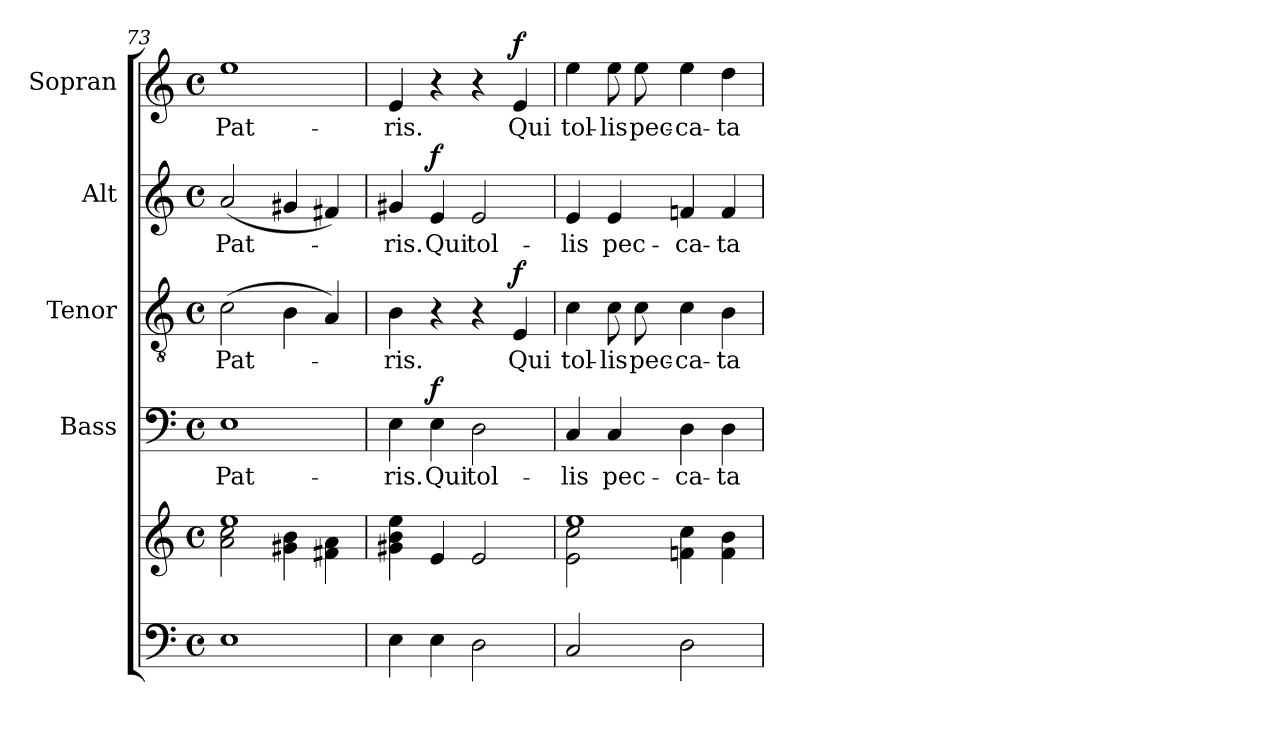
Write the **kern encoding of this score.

**kern	**kern	**kern	**text	**dynam	**kern	**text	**dynam	**kern	**text	**dynam	**kern	**text	**dynam
*part5	*part5	*part4	*part4	*part4	*part3	*part3	*part3	*part2	*part2	*part2	*part1	*part1	*part1
*staff6	*staff5	*staff4	*staff4	*staff4	*staff3	*staff3	*staff3	*staff2	*staff2	*staff2	*staff1	*staff1	*staff1
*	*	*I"Bass	*	*	*I"Tenor	*	*	*I"Alt	*	*	*I"Sopran	*	*
*	*	*I'B.	*	*	*I'T.	*	*	*I'A.	*	*	*I'S.	*	*
*clefF4	*clefG2	*clefF4	*	*	*clefGv2	*	*	*clefG2	*	*	*clefG2	*	*
*k[]	*k[]	*k[]	*	*	*k[]	*	*	*k[]	*	*	*k[]	*	*
*C:	*C:	*C:	*	*	*C:	*	*	*C:	*	*	*C:	*	*
*M4/4	*M4/4	*M4/4	*	*	*M4/4	*	*	*M4/4	*	*	*M4/4	*	*
*met(c)	*met(c)	*met(c)	*	*	*met(c)	*	*	*met(c)	*	*	*met(c)	*	*
=73	=73	=73	=73	=73	=73	=73	=73	=73	=73	=73	=73	=73	=73
*	*^	*	*	*	*	*	*	*	*	*	*	*	*
!	!	!	!	!LO:LY:b	!	!	!LO:LY:b	!	!	!LO:LY:b	!	!	!LO:LY:b	!
1E	1ee	2a\ 2cc\	1E	Pat-	.	(>2c\	Pat-	.	(<2a/	Pat-	.	1ee	Pat-	.
.	.	4g#X\ 4b\	.	.	.	4B\	.	.	4g#X/	.	.	.	.	.
.	.	4f#X\ 4a\	.	.	.	4A/)	.	.	4f#X/)	.	.	.	.	.
=74	=74	=74	=74	=74	=74	=74	=74	=74	=74	=74	=74	=74	=74	=74
!	!	!	!	!LO:LY:b	!	!	!LO:LY:b	!	!	!LO:LY:b	!	!	!LO:LY:b	!
*	*v	*v	*	*	*	*	*	*	*	*	*	*	*	*
4E\	4g#X\ 4b\ 4ee\	4E\	-ris.	.	4B\	-ris.	.	4g#X/	-ris.	.	4e/	-ris.	.
!	!	!	!LO:LY:b	!LO:DY:a	!	!	!	!	!LO:LY:b	!LO:DY:a	!	!	!
4E\	4e/	4E\	Qui	f	4r	.	.	4e/	Qui	f	4r	.	.
!	!	!	!LO:LY:b	!	!	!	!	!	!LO:LY:b	!	!	!	!
2D\	2e/	2D\	tol-	.	4r	.	.	2e/	tol-	.	4r	.	.
!	!	!	!	!	!	!LO:LY:b	!LO:DY:a	!	!	!	!	!LO:LY:b	!LO:DY:a
.	.	.	.	.	4E/	Qui	f	.	.	.	4e/	Qui	f
!!LO:LB:g=z
=75	=75	=75	=75	=75	=75	=75	=75	=75	=75	=75	=75	=75	=75
*	*^	*	*	*	*	*	*	*	*	*	*	*	*
!	!	!	!	!LO:LY:b	!	!	!LO:LY:b	!	!	!LO:LY:b	!	!	!LO:LY:b	!
2C/	1ee	2e\ 2cc\	4C/	-lis	.	4c\	tol-	.	4e/	-lis	.	4ee\	tol-	.
!	!	!	!	!LO:LY:b	!	!	!LO:LY:b	!	!	!LO:LY:b	!	!	!LO:LY:b	!
.	.	.	4C/	pec-	.	8c\	-lis	.	4e/	pec-	.	8ee\	-lis	.
!	!	!	!	!	!	!	!LO:LY:b	!	!	!	!	!	!LO:LY:b	!
.	.	.	.	.	.	8c\	pec-	.	.	.	.	8ee\	pec-	.
!	!	!	!	!LO:LY:b	!	!	!LO:LY:b	!	!	!LO:LY:b	!	!	!LO:LY:b	!
2D\	.	4fn\ 4cc\	4D\	-ca-	.	4c\	-ca-	.	4fn/	-ca-	.	4ee\	-ca-	.
!	!	!	!	!LO:LY:b	!	!	!LO:LY:b	!	!	!LO:LY:b	!	!	!LO:LY:b	!
.	.	4f\ 4b\	4D\	-ta	.	4B\	-ta	.	4f/	-ta	.	4dd\	-ta	.
*	*v	*v	*	*	*	*	*	*	*	*	*	*	*	*
=	=	=	=	=	=	=	=	=	=	=	=	=	=
*-	*-	*-	*-	*-	*-	*-	*-	*-	*-	*-	*-	*-	*-
